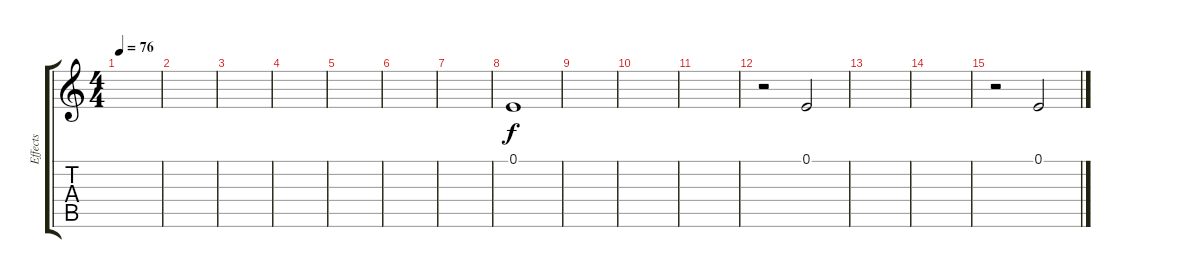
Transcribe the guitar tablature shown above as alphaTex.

\track ("Effects" "Effects") {instrument reversecymbal}
\staff {score tabs}
\tuning (E4 B3 G3 D3 A2 E2) {hide}
\ts (4 4)
\tempo 76
\clef g2
\ks c
|
|
|
|
|
|
|
0.1.1 |
|
|
|
r.2 0.1.2 |
|
|
r.2 0.1.2
